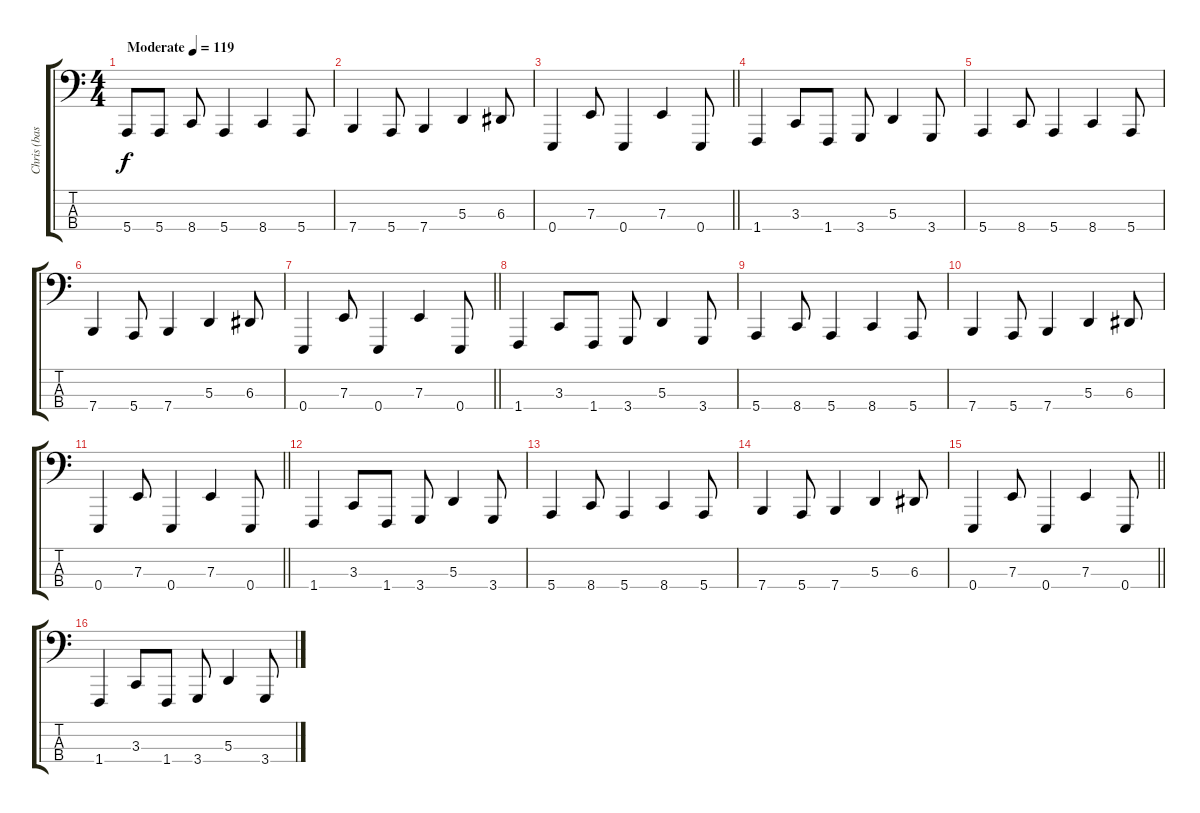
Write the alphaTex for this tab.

\track ("Chris (bass)" "Chris (bas") {instrument lead2sawtooth}
\staff {score tabs}
\tuning (G2 D2 A1 E1) {hide}
\ts (4 4)
\tempo (119 "Moderate")
\clef f4
\ks c
5.4.8{dy f instrument lead2sawtooth} 5.4.8 8.4.8 5.4.4 8.4.4 5.4.8 |
7.4.4 5.4.8 7.4.4 5.3.4 6.3.8 |
\barLineRight lightlight
0.4.4 7.3.8 0.4.4 7.3.4 0.4.8 |
1.4.4 3.3.8 1.4.8 3.4.8 5.3.4 3.4.8 |
5.4.4 8.4.8 5.4.4 8.4.4 5.4.8 |
7.4.4 5.4.8 7.4.4 5.3.4 6.3.8 |
\barLineRight lightlight
0.4.4 7.3.8 0.4.4 7.3.4 0.4.8 |
1.4.4 3.3.8 1.4.8 3.4.8 5.3.4 3.4.8 |
5.4.4 8.4.8 5.4.4 8.4.4 5.4.8 |
7.4.4 5.4.8 7.4.4 5.3.4 6.3.8 |
\barLineRight lightlight
0.4.4 7.3.8 0.4.4 7.3.4 0.4.8 |
1.4.4 3.3.8 1.4.8 3.4.8 5.3.4 3.4.8 |
5.4.4 8.4.8 5.4.4 8.4.4 5.4.8 |
7.4.4 5.4.8 7.4.4 5.3.4 6.3.8 |
\barLineRight lightlight
0.4.4 7.3.8 0.4.4 7.3.4 0.4.8 |
1.4.4 3.3.8 1.4.8 3.4.8 5.3.4 3.4.8
